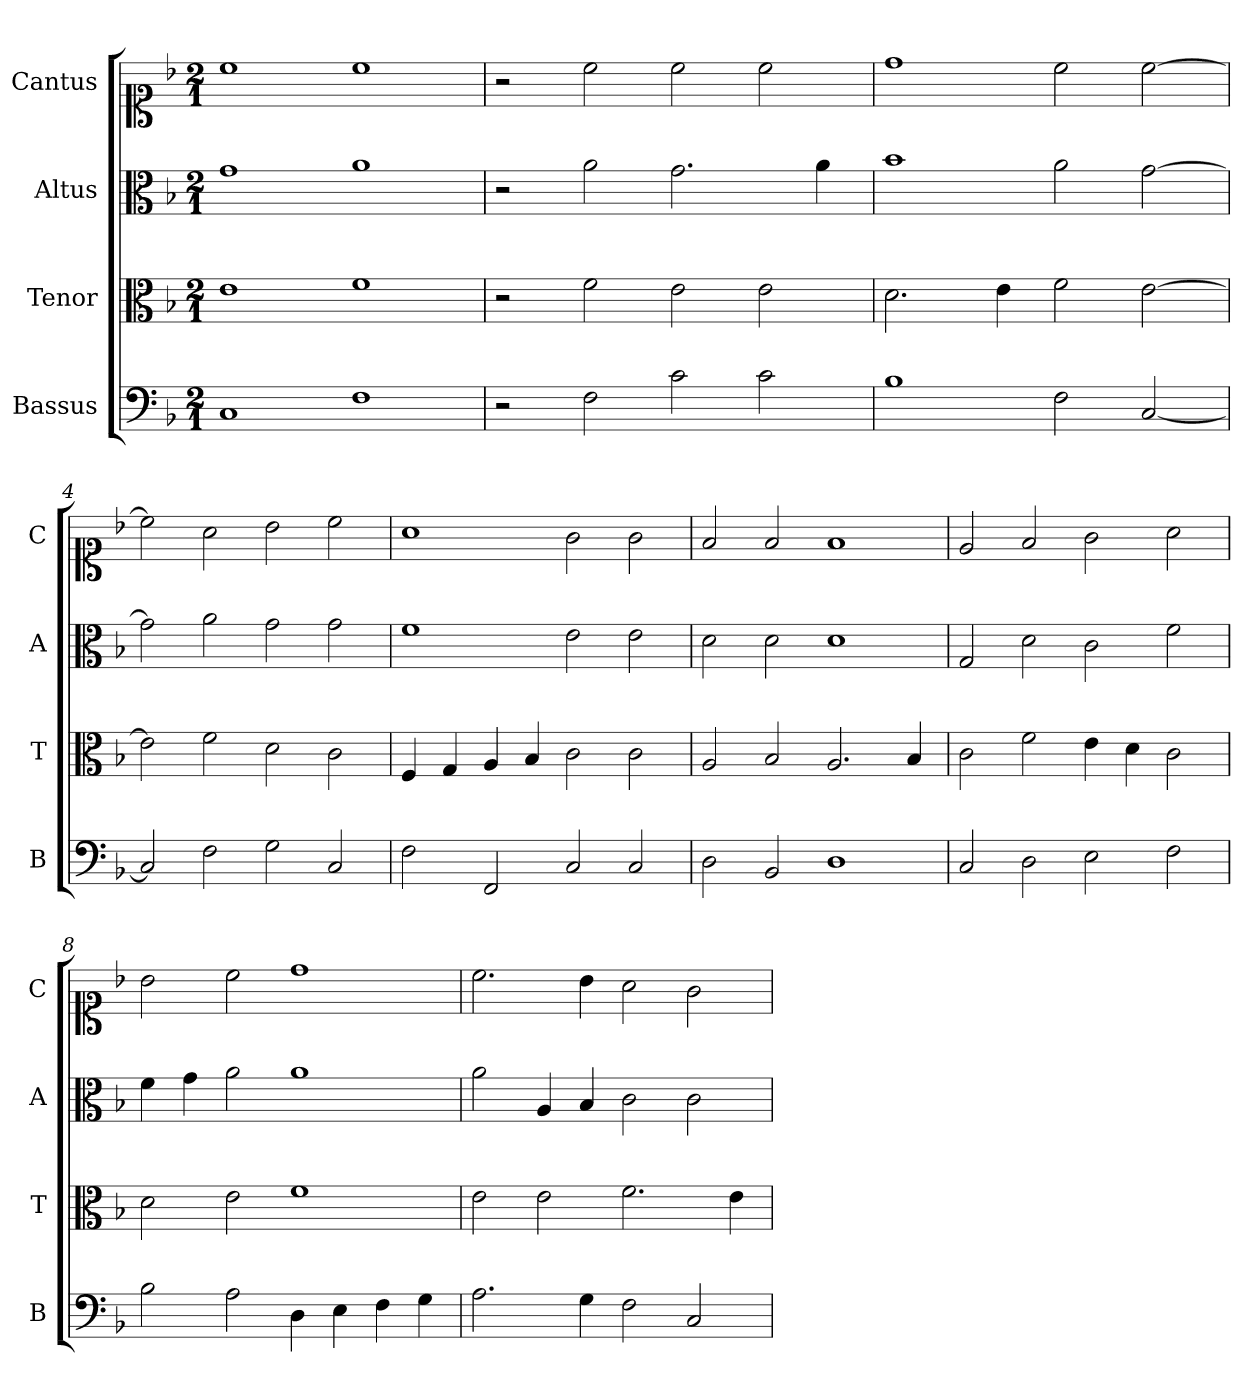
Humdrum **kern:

**kern	**kern	**kern	**kern
*part4	*part3	*part2	*part1
*staff4	*staff3	*staff2	*staff1
*I"Bassus	*I"Tenor	*I"Altus	*I"Cantus
*I'B	*I'T	*I'A	*I'C
*clefF4	*clefC3	*clefC3	*clefC1
*k[b-]	*k[b-]	*k[b-]	*k[b-]
*M2/1	*M2/1	*M2/1	*M2/1
=1	=1	=1	=1
1C	1e	1g	1cc
1F	1f	1a	1cc
=2	=2	=2	=2
2r	2r	2r	2r
2F	2f	2a	2cc
2c	2e	2.g	2cc
2c	2e	.	2cc
.	.	4a	.
=3	=3	=3	=3
1B-	2.d	1b-	1dd
.	4e	.	.
2F	2f	2a	2cc
[2C	[2e	[2g	[2cc
=4	=4	=4	=4
2C]	2e]	2g]	2cc]
2F	2f	2a	2a
2G	2d	2g	2b-
2C	2c	2g	2cc
=5	=5	=5	=5
2F	4F	1f	1a
.	4G	.	.
2FF	4A	.	.
.	4B-	.	.
2C	2c	2e	2g
2C	2c	2e	2g
=6	=6	=6	=6
2D	2A	2d	2f
2BB-	2B-	2d	2f
1D	2.A	1d	1f
.	4B-	.	.
=7	=7	=7	=7
2C	2c	2G	2e
2D	2f	2d	2f
2E	4e	2c	2g
.	4d	.	.
2F	2c	2f	2a
=8	=8	=8	=8
2B-	2d	4f	2b-
.	.	4g	.
2A	2e	2a	2cc
4D	1f	1a	1dd
4E	.	.	.
4F	.	.	.
4G	.	.	.
=9	=9	=9	=9
2.A	2e	2a	2.cc
.	2e	4A	.
4G	.	4B-	4b-
2F	2.f	2c	2a
2C	.	2c	2g
.	4e	.	.
=	=	=	=
*-	*-	*-	*-
